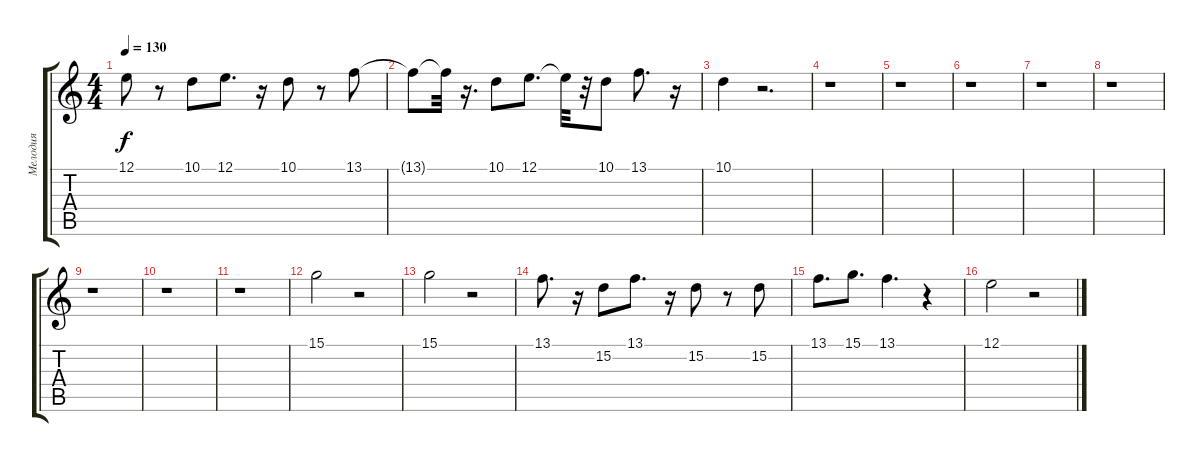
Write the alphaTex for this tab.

\track ("Мелодия" "Мелодия") {instrument lead3calliope}
\staff {score tabs}
\tuning (E4 B3 G3 D3 A2 E2) {hide}
\ts (4 4)
\tempo 130
\clef g2
\ks c
12.1.8{dy f} r.8 10.1.8 12.1.8{d} r.16 10.1.8 r.8 13.1.8 |
13.1{t}.8 13.1{t}.32 r.16{d} 10.1.8 12.1.8{d} 12.1{t}.32 r.32 10.1.8 13.1.8{d} r.16 |
10.1.4 r.2{d} |
r.1 |
r.1 |
r.1 |
r.1 |
r.1 |
r.1 |
r.1 |
r.1 |
15.1.2 r.2 |
15.1.2 r.2 |
13.1.8{d} r.16 15.2.8 13.1.8{d} r.16 15.2.8 r.8 15.2.8 |
13.1.8{d} 15.1.8{d} 13.1.4{d} r.4 |
12.1.2 r.2
